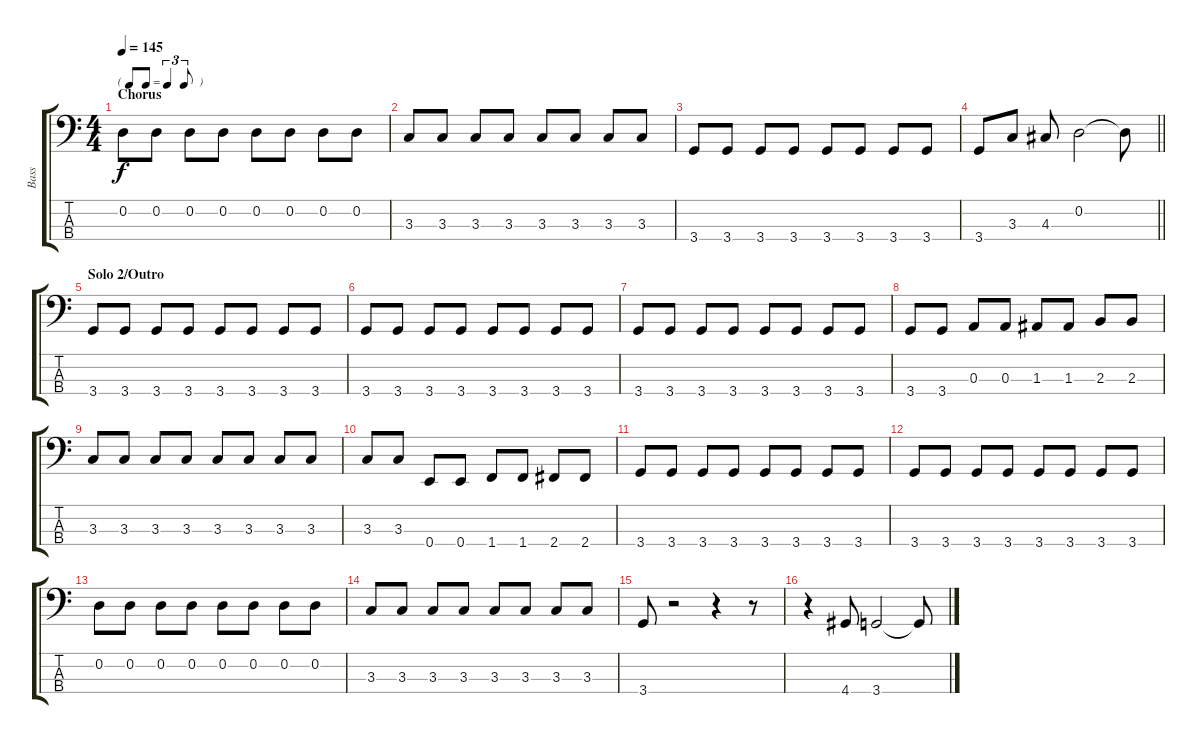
\track ("Bass" "Bass") {instrument electricbassfinger}
\staff {score tabs}
\tuning (G2 D2 A1 E1) {hide}
\ts (4 4)
\tf triplet8th
\section ("" "Chorus")
\tempo 145
\clef f4
\ks c
0.2.8{dy f} 0.2.8 0.2.8 0.2.8 0.2.8 0.2.8 0.2.8 0.2.8 |
3.3.8 3.3.8 3.3.8 3.3.8 3.3.8 3.3.8 3.3.8 3.3.8 |
3.4.8 3.4.8 3.4.8 3.4.8 3.4.8 3.4.8 3.4.8 3.4.8 |
\barLineRight lightlight
3.4.8 3.3.8 4.3.8 0.2.2 0.2{t}.8 |
\section ("" "Solo 2/Outro")
3.4.8 3.4.8 3.4.8 3.4.8 3.4.8 3.4.8 3.4.8 3.4.8 |
3.4.8 3.4.8 3.4.8 3.4.8 3.4.8 3.4.8 3.4.8 3.4.8 |
3.4.8 3.4.8 3.4.8 3.4.8 3.4.8 3.4.8 3.4.8 3.4.8 |
3.4.8 3.4.8 0.3.8 0.3.8 1.3.8 1.3.8 2.3.8 2.3.8 |
3.3.8 3.3.8 3.3.8 3.3.8 3.3.8 3.3.8 3.3.8 3.3.8 |
3.3.8 3.3.8 0.4.8 0.4.8 1.4.8 1.4.8 2.4.8 2.4.8 |
3.4.8 3.4.8 3.4.8 3.4.8 3.4.8 3.4.8 3.4.8 3.4.8 |
3.4.8 3.4.8 3.4.8 3.4.8 3.4.8 3.4.8 3.4.8 3.4.8 |
0.2.8 0.2.8 0.2.8 0.2.8 0.2.8 0.2.8 0.2.8 0.2.8 |
3.3.8 3.3.8 3.3.8 3.3.8 3.3.8 3.3.8 3.3.8 3.3.8 |
3.4.8 r.2 r.4 r.8 |
r.4 4.4.8 3.4.2 3.4{t}.8
